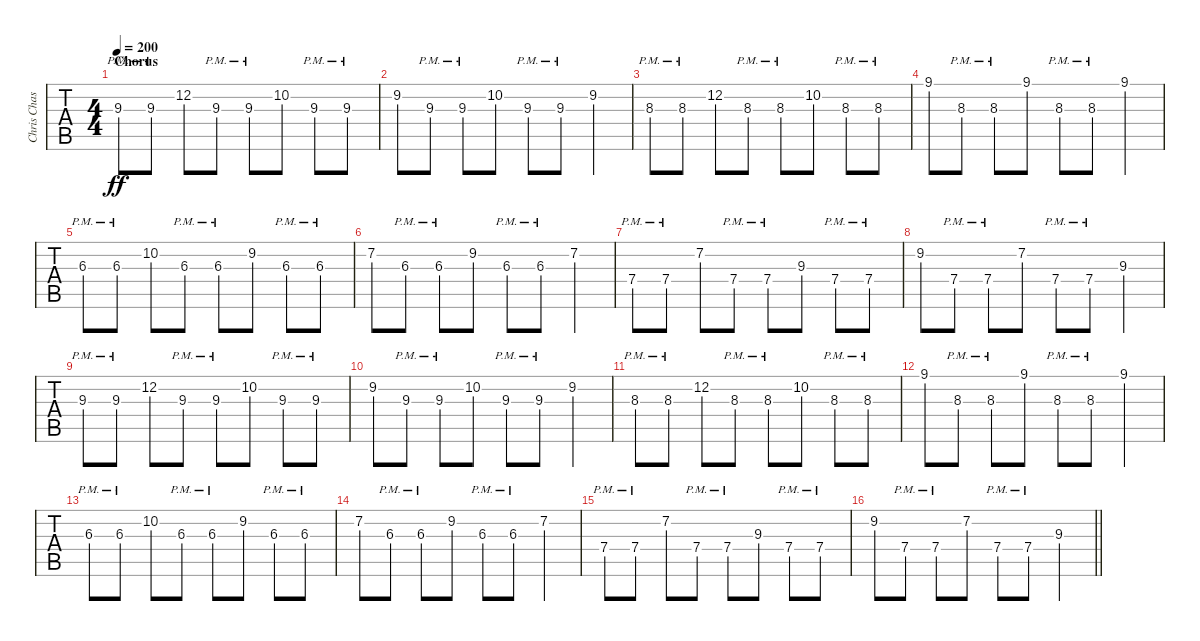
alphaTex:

\track ("Chris Chasse - Guitar One" "Chris Chas") {instrument distortionguitar}
\staff {tabs}
\tuning (Eb4 Bb3 Gb3 Db3 Ab2 Eb2) {hide}
\ts (4 4)
\section ("" "Chorus")
\tempo 200
\clef g2
\ks ebminor
9.3{pm}.8{dy ff} 9.3{pm}.8 12.2.8 9.3{pm}.8 9.3{pm}.8 10.2.8 9.3{pm}.8 9.3{pm}.8 |
9.2.8 9.3{pm}.8 9.3{pm}.8 10.2.8 9.3{pm}.8 9.3{pm}.8 9.2.4 |
8.3{pm}.8 8.3{pm}.8 12.2.8 8.3{pm}.8 8.3{pm}.8 10.2.8 8.3{pm}.8 8.3{pm}.8 |
9.1.8 8.3{pm}.8 8.3{pm}.8 9.1.8 8.3{pm}.8 8.3{pm}.8 9.1.4 |
6.3{pm}.8 6.3{pm}.8 10.2.8 6.3{pm}.8 6.3{pm}.8 9.2.8 6.3{pm}.8 6.3{pm}.8 |
7.2.8 6.3{pm}.8 6.3{pm}.8 9.2.8 6.3{pm}.8 6.3{pm}.8 7.2.4 |
7.4{pm}.8 7.4{pm}.8 7.2.8 7.4{pm}.8 7.4{pm}.8 9.3.8 7.4{pm}.8 7.4{pm}.8 |
9.2.8 7.4{pm}.8 7.4{pm}.8 7.2.8 7.4{pm}.8 7.4{pm}.8 9.3.4 |
9.3{pm}.8 9.3{pm}.8 12.2.8 9.3{pm}.8 9.3{pm}.8 10.2.8 9.3{pm}.8 9.3{pm}.8 |
9.2.8 9.3{pm}.8 9.3{pm}.8 10.2.8 9.3{pm}.8 9.3{pm}.8 9.2.4 |
8.3{pm}.8 8.3{pm}.8 12.2.8 8.3{pm}.8 8.3{pm}.8 10.2.8 8.3{pm}.8 8.3{pm}.8 |
9.1.8 8.3{pm}.8 8.3{pm}.8 9.1.8 8.3{pm}.8 8.3{pm}.8 9.1.4 |
6.3{pm}.8 6.3{pm}.8 10.2.8 6.3{pm}.8 6.3{pm}.8 9.2.8 6.3{pm}.8 6.3{pm}.8 |
7.2.8 6.3{pm}.8 6.3{pm}.8 9.2.8 6.3{pm}.8 6.3{pm}.8 7.2.4 |
7.4{pm}.8 7.4{pm}.8 7.2.8 7.4{pm}.8 7.4{pm}.8 9.3.8 7.4{pm}.8 7.4{pm}.8 |
\barLineRight lightlight
9.2.8 7.4{pm}.8 7.4{pm}.8 7.2.8 7.4{pm}.8 7.4{pm}.8 9.3.4
